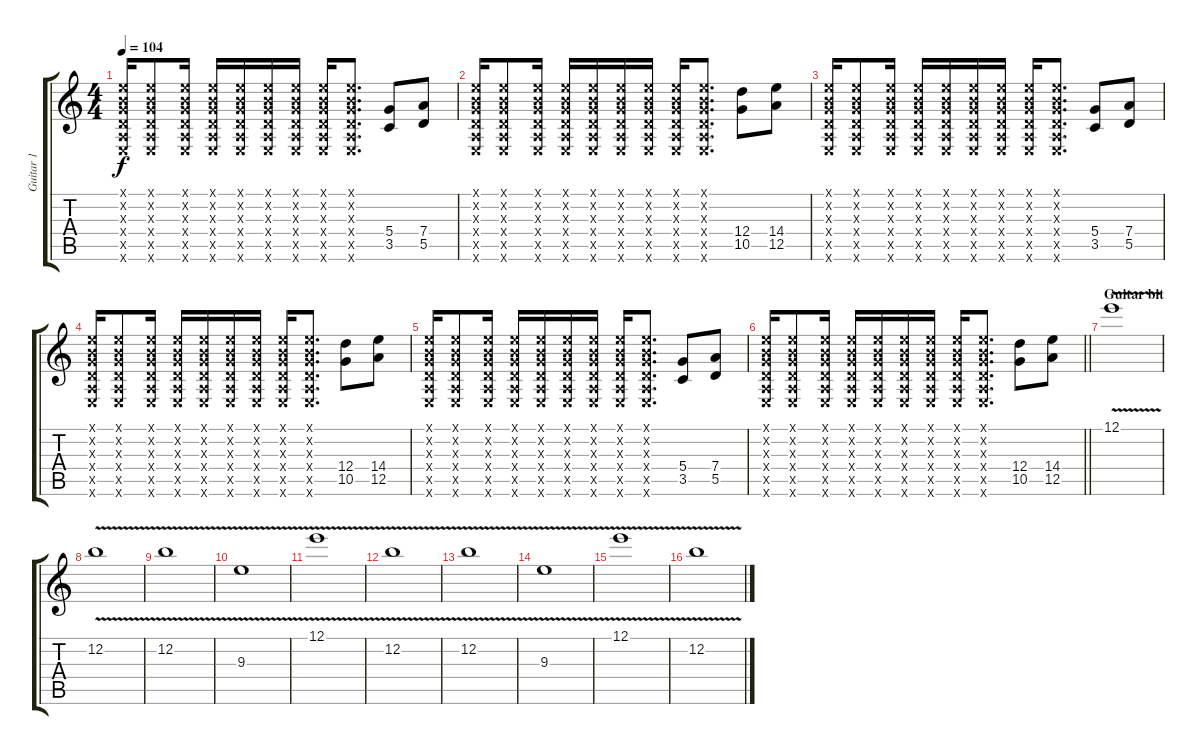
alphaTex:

\track ("Guitar 1" "Guitar 1") {instrument overdrivenguitar}
\staff {score tabs}
\tuning (E4 B3 G3 D3 A2 E2) {hide}
\ts (4 4)
\tempo 104
\clef g2
\ks c
(0.1{x} 0.2{x} 0.3{x} 0.4{x} 0.5{x} 0.6{x}).16{dy f} (0.1{x} 0.2{x} 0.3{x} 0.4{x} 0.5{x} 0.6{x}).8 (0.1{x} 0.2{x} 0.3{x} 0.4{x} 0.5{x} 0.6{x}).16 (0.1{x} 0.2{x} 0.3{x} 0.4{x} 0.5{x} 0.6{x}).16 (0.1{x} 0.2{x} 0.3{x} 0.4{x} 0.5{x} 0.6{x}).16 (0.1{x} 0.2{x} 0.3{x} 0.4{x} 0.5{x} 0.6{x}).16 (0.1{x} 0.2{x} 0.3{x} 0.4{x} 0.5{x} 0.6{x}).16 (0.1{x} 0.2{x} 0.3{x} 0.4{x} 0.5{x} 0.6{x}).16 (0.1{x} 0.2{x} 0.3{x} 0.4{x} 0.5{x} 0.6{x}).8{d} (5.4 3.5).8 (7.4 5.5).8 |
(0.1{x} 0.2{x} 0.3{x} 0.4{x} 0.5{x} 0.6{x}).16 (0.1{x} 0.2{x} 0.3{x} 0.4{x} 0.5{x} 0.6{x}).8 (0.1{x} 0.2{x} 0.3{x} 0.4{x} 0.5{x} 0.6{x}).16 (0.1{x} 0.2{x} 0.3{x} 0.4{x} 0.5{x} 0.6{x}).16 (0.1{x} 0.2{x} 0.3{x} 0.4{x} 0.5{x} 0.6{x}).16 (0.1{x} 0.2{x} 0.3{x} 0.4{x} 0.5{x} 0.6{x}).16 (0.1{x} 0.2{x} 0.3{x} 0.4{x} 0.5{x} 0.6{x}).16 (0.1{x} 0.2{x} 0.3{x} 0.4{x} 0.5{x} 0.6{x}).16 (0.1{x} 0.2{x} 0.3{x} 0.4{x} 0.5{x} 0.6{x}).8{d} (12.4 10.5).8 (14.4 12.5).8 |
(0.1{x} 0.2{x} 0.3{x} 0.4{x} 0.5{x} 0.6{x}).16 (0.1{x} 0.2{x} 0.3{x} 0.4{x} 0.5{x} 0.6{x}).8 (0.1{x} 0.2{x} 0.3{x} 0.4{x} 0.5{x} 0.6{x}).16 (0.1{x} 0.2{x} 0.3{x} 0.4{x} 0.5{x} 0.6{x}).16 (0.1{x} 0.2{x} 0.3{x} 0.4{x} 0.5{x} 0.6{x}).16 (0.1{x} 0.2{x} 0.3{x} 0.4{x} 0.5{x} 0.6{x}).16 (0.1{x} 0.2{x} 0.3{x} 0.4{x} 0.5{x} 0.6{x}).16 (0.1{x} 0.2{x} 0.3{x} 0.4{x} 0.5{x} 0.6{x}).16 (0.1{x} 0.2{x} 0.3{x} 0.4{x} 0.5{x} 0.6{x}).8{d} (5.4 3.5).8 (7.4 5.5).8 |
(0.1{x} 0.2{x} 0.3{x} 0.4{x} 0.5{x} 0.6{x}).16 (0.1{x} 0.2{x} 0.3{x} 0.4{x} 0.5{x} 0.6{x}).8 (0.1{x} 0.2{x} 0.3{x} 0.4{x} 0.5{x} 0.6{x}).16 (0.1{x} 0.2{x} 0.3{x} 0.4{x} 0.5{x} 0.6{x}).16 (0.1{x} 0.2{x} 0.3{x} 0.4{x} 0.5{x} 0.6{x}).16 (0.1{x} 0.2{x} 0.3{x} 0.4{x} 0.5{x} 0.6{x}).16 (0.1{x} 0.2{x} 0.3{x} 0.4{x} 0.5{x} 0.6{x}).16 (0.1{x} 0.2{x} 0.3{x} 0.4{x} 0.5{x} 0.6{x}).16 (0.1{x} 0.2{x} 0.3{x} 0.4{x} 0.5{x} 0.6{x}).8{d} (12.4 10.5).8 (14.4 12.5).8 |
(0.1{x} 0.2{x} 0.3{x} 0.4{x} 0.5{x} 0.6{x}).16 (0.1{x} 0.2{x} 0.3{x} 0.4{x} 0.5{x} 0.6{x}).8 (0.1{x} 0.2{x} 0.3{x} 0.4{x} 0.5{x} 0.6{x}).16 (0.1{x} 0.2{x} 0.3{x} 0.4{x} 0.5{x} 0.6{x}).16 (0.1{x} 0.2{x} 0.3{x} 0.4{x} 0.5{x} 0.6{x}).16 (0.1{x} 0.2{x} 0.3{x} 0.4{x} 0.5{x} 0.6{x}).16 (0.1{x} 0.2{x} 0.3{x} 0.4{x} 0.5{x} 0.6{x}).16 (0.1{x} 0.2{x} 0.3{x} 0.4{x} 0.5{x} 0.6{x}).16 (0.1{x} 0.2{x} 0.3{x} 0.4{x} 0.5{x} 0.6{x}).8{d} (5.4 3.5).8 (7.4 5.5).8 |
\barLineRight lightlight
(0.1{x} 0.2{x} 0.3{x} 0.4{x} 0.5{x} 0.6{x}).16 (0.1{x} 0.2{x} 0.3{x} 0.4{x} 0.5{x} 0.6{x}).8 (0.1{x} 0.2{x} 0.3{x} 0.4{x} 0.5{x} 0.6{x}).16 (0.1{x} 0.2{x} 0.3{x} 0.4{x} 0.5{x} 0.6{x}).16 (0.1{x} 0.2{x} 0.3{x} 0.4{x} 0.5{x} 0.6{x}).16 (0.1{x} 0.2{x} 0.3{x} 0.4{x} 0.5{x} 0.6{x}).16 (0.1{x} 0.2{x} 0.3{x} 0.4{x} 0.5{x} 0.6{x}).16 (0.1{x} 0.2{x} 0.3{x} 0.4{x} 0.5{x} 0.6{x}).16 (0.1{x} 0.2{x} 0.3{x} 0.4{x} 0.5{x} 0.6{x}).8{d} (12.4 10.5).8 (14.4 12.5).8 |
\section ("" "Guitar bit")
12.1{v}.1 |
12.2{v}.1 |
12.2{v}.1 |
9.3{v}.1 |
12.1{v}.1 |
12.2{v}.1 |
12.2{v}.1 |
9.3{v}.1 |
12.1{v}.1 |
12.2{v}.1
